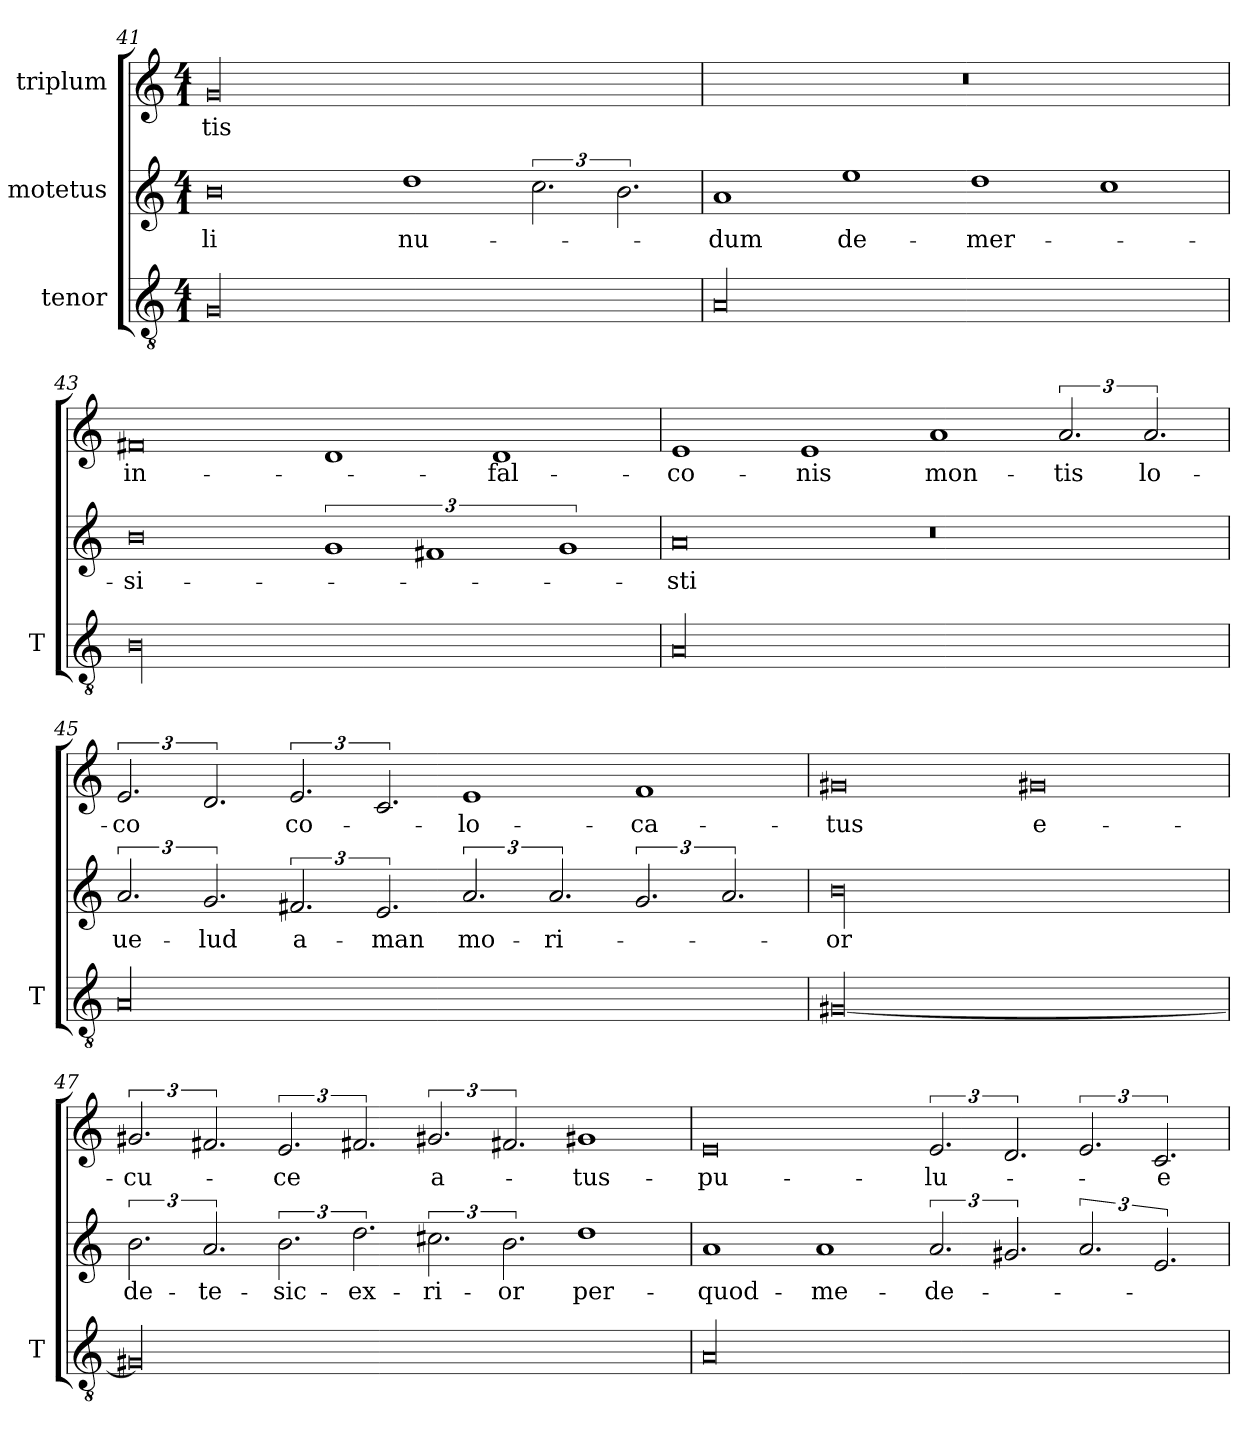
**kern	**kern	**text	**kern	**text
*part3	*part2	*part2	*part1	*part1
*staff3	*staff2	*staff2	*staff1	*staff1
*I"tenor	*I"motetus	*	*I"triplum	*
*I'T	*	*	*	*
*clefGv2	*clefG2	*	*clefG2	*
*k[]	*k[]	*	*k[]	*
*C:	*C:	*	*C:	*
*M4/1	*M4/1	*	*M4/1	*
=41	=41	=41	=41	=41
00G/	0b\	-li	00g/	-tis
.	1dd\	nu-	.	.
.	3.cc\	.	.	.
.	3.b\	.	.	.
=42	=42	=42	=42	=42
00A/	1a/	-dum	00r	.
.	1ee\	de-	.	.
.	1dd\	-mer-	.	.
.	1cc\	.	.	.
=43	=43	=43	=43	=43
00B\	0b\	-si-	0f#X/	in-
.	3%2g/	.	1d/	.
.	3%2f#X/	.	.	.
.	.	.	1d/	fal-
.	3%2g/	.	.	.
!!LO:PB:g=z
=44	=44	=44	=44	=44
00A/	0a/	-sti	1e/	-co-
.	.	.	1e/	-nis
.	0r	.	1a/	mon-
.	.	.	3.a/	-tis
.	.	.	3.a/	lo-
=45	=45	=45	=45	=45
00Ai/	3.a/	ue-	3.e/	-co
.	3.g/	-lud	3.d/	.
.	3.f#X/	a-	3.e/	co-
.	3.e/	-man	3.c/	.
.	3.a/	mo-	1e/	-lo-
.	3.a/	-ri-	.	.
.	3.g/	.	1f/	-ca-
.	3.a/	.	.	.
=46	=46	=46	=46	=46
[00G#X/	00b\	-or	0g#X/	-tus
.	.	.	0g#X/	e-
=47	=47	=47	=47	=47
00G#X/]	3.b\	de-	3.g#X/	cu-
.	3.a/	te-	3.f#X/	.
.	3.b\	sic-	3.e/	-ce
.	3.dd\	ex-	3.f#X/	.
.	3.cc#X\	-ri-	3.g#X/	a-
.	3.b\	-or	3.f#X/	.
.	1dd\	-per-	1g#X/	tus-
=48	=48	=48	=48	=48
00A/	1a/	quod-	0e/	pu-
.	1a/	me-	.	.
.	3.a/	de-	3.e/	-lu-
.	3.g#X/	.	3.d/	.
.	3.a/	.	3.e/	.
.	3.e/	.	3.c/	-e-
=	=	=	=	=
*-	*-	*-	*-	*-
